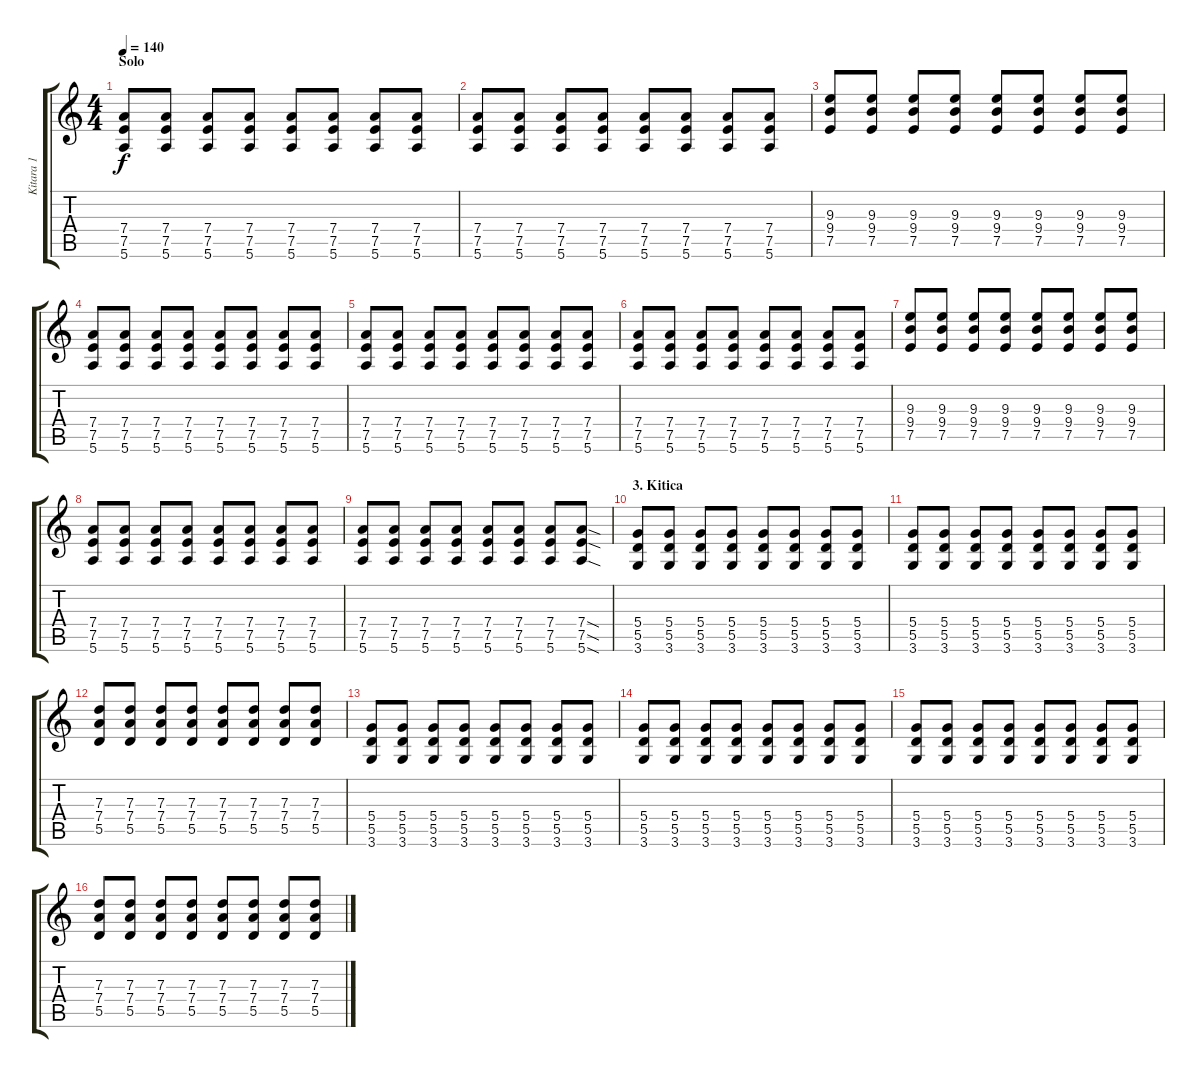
\track ("Kitara 1" "Kitara 1") {instrument distortionguitar}
\staff {score tabs}
\tuning (E4 B3 G3 D3 A2 E2) {hide}
\ts (4 4)
\section ("" "Solo")
\tempo 140
\clef g2
\ks c
(7.4 7.5 5.6).8{dy f volume 14} (7.4 7.5 5.6).8 (7.4 7.5 5.6).8 (7.4 7.5 5.6).8 (7.4 7.5 5.6).8 (7.4 7.5 5.6).8 (7.4 7.5 5.6).8 (7.4 7.5 5.6).8 |
(7.4 7.5 5.6).8 (7.4 7.5 5.6).8 (7.4 7.5 5.6).8 (7.4 7.5 5.6).8 (7.4 7.5 5.6).8 (7.4 7.5 5.6).8 (7.4 7.5 5.6).8 (7.4 7.5 5.6).8 |
(9.3 9.4 7.5).8 (9.3 9.4 7.5).8 (9.3 9.4 7.5).8 (9.3 9.4 7.5).8 (9.3 9.4 7.5).8 (9.3 9.4 7.5).8 (9.3 9.4 7.5).8 (9.3 9.4 7.5).8 |
(7.4 7.5 5.6).8 (7.4 7.5 5.6).8 (7.4 7.5 5.6).8 (7.4 7.5 5.6).8 (7.4 7.5 5.6).8 (7.4 7.5 5.6).8 (7.4 7.5 5.6).8 (7.4 7.5 5.6).8 |
(7.4 7.5 5.6).8 (7.4 7.5 5.6).8 (7.4 7.5 5.6).8 (7.4 7.5 5.6).8 (7.4 7.5 5.6).8 (7.4 7.5 5.6).8 (7.4 7.5 5.6).8 (7.4 7.5 5.6).8 |
(7.4 7.5 5.6).8 (7.4 7.5 5.6).8 (7.4 7.5 5.6).8 (7.4 7.5 5.6).8 (7.4 7.5 5.6).8 (7.4 7.5 5.6).8 (7.4 7.5 5.6).8 (7.4 7.5 5.6).8 |
(9.3 9.4 7.5).8 (9.3 9.4 7.5).8 (9.3 9.4 7.5).8 (9.3 9.4 7.5).8 (9.3 9.4 7.5).8 (9.3 9.4 7.5).8 (9.3 9.4 7.5).8 (9.3 9.4 7.5).8 |
(7.4 7.5 5.6).8 (7.4 7.5 5.6).8 (7.4 7.5 5.6).8 (7.4 7.5 5.6).8 (7.4 7.5 5.6).8 (7.4 7.5 5.6).8 (7.4 7.5 5.6).8 (7.4 7.5 5.6).8 |
(7.4 7.5 5.6).8 (7.4 7.5 5.6).8 (7.4 7.5 5.6).8 (7.4 7.5 5.6).8 (7.4 7.5 5.6).8 (7.4 7.5 5.6).8 (7.4 7.5 5.6).8 (7.4{sod} 7.5{sod} 5.6{sod}).8 |
\section ("" "3. Kitica")
(5.4 5.5 3.6).8 (5.4 5.5 3.6).8 (5.4 5.5 3.6).8 (5.4 5.5 3.6).8 (5.4 5.5 3.6).8 (5.4 5.5 3.6).8 (5.4 5.5 3.6).8 (5.4 5.5 3.6).8 |
(5.4 5.5 3.6).8 (5.4 5.5 3.6).8 (5.4 5.5 3.6).8 (5.4 5.5 3.6).8 (5.4 5.5 3.6).8 (5.4 5.5 3.6).8 (5.4 5.5 3.6).8 (5.4 5.5 3.6).8 |
(7.3 7.4 5.5).8 (7.3 7.4 5.5).8 (7.3 7.4 5.5).8 (7.3 7.4 5.5).8 (7.3 7.4 5.5).8 (7.3 7.4 5.5).8 (7.3 7.4 5.5).8 (7.3 7.4 5.5).8 |
(5.4 5.5 3.6).8 (5.4 5.5 3.6).8 (5.4 5.5 3.6).8 (5.4 5.5 3.6).8 (5.4 5.5 3.6).8 (5.4 5.5 3.6).8 (5.4 5.5 3.6).8 (5.4 5.5 3.6).8 |
(5.4 5.5 3.6).8 (5.4 5.5 3.6).8 (5.4 5.5 3.6).8 (5.4 5.5 3.6).8 (5.4 5.5 3.6).8 (5.4 5.5 3.6).8 (5.4 5.5 3.6).8 (5.4 5.5 3.6).8 |
(5.4 5.5 3.6).8 (5.4 5.5 3.6).8 (5.4 5.5 3.6).8 (5.4 5.5 3.6).8 (5.4 5.5 3.6).8 (5.4 5.5 3.6).8 (5.4 5.5 3.6).8 (5.4 5.5 3.6).8 |
(7.3 7.4 5.5).8 (7.3 7.4 5.5).8 (7.3 7.4 5.5).8 (7.3 7.4 5.5).8 (7.3 7.4 5.5).8 (7.3 7.4 5.5).8 (7.3 7.4 5.5).8 (7.3 7.4 5.5).8
